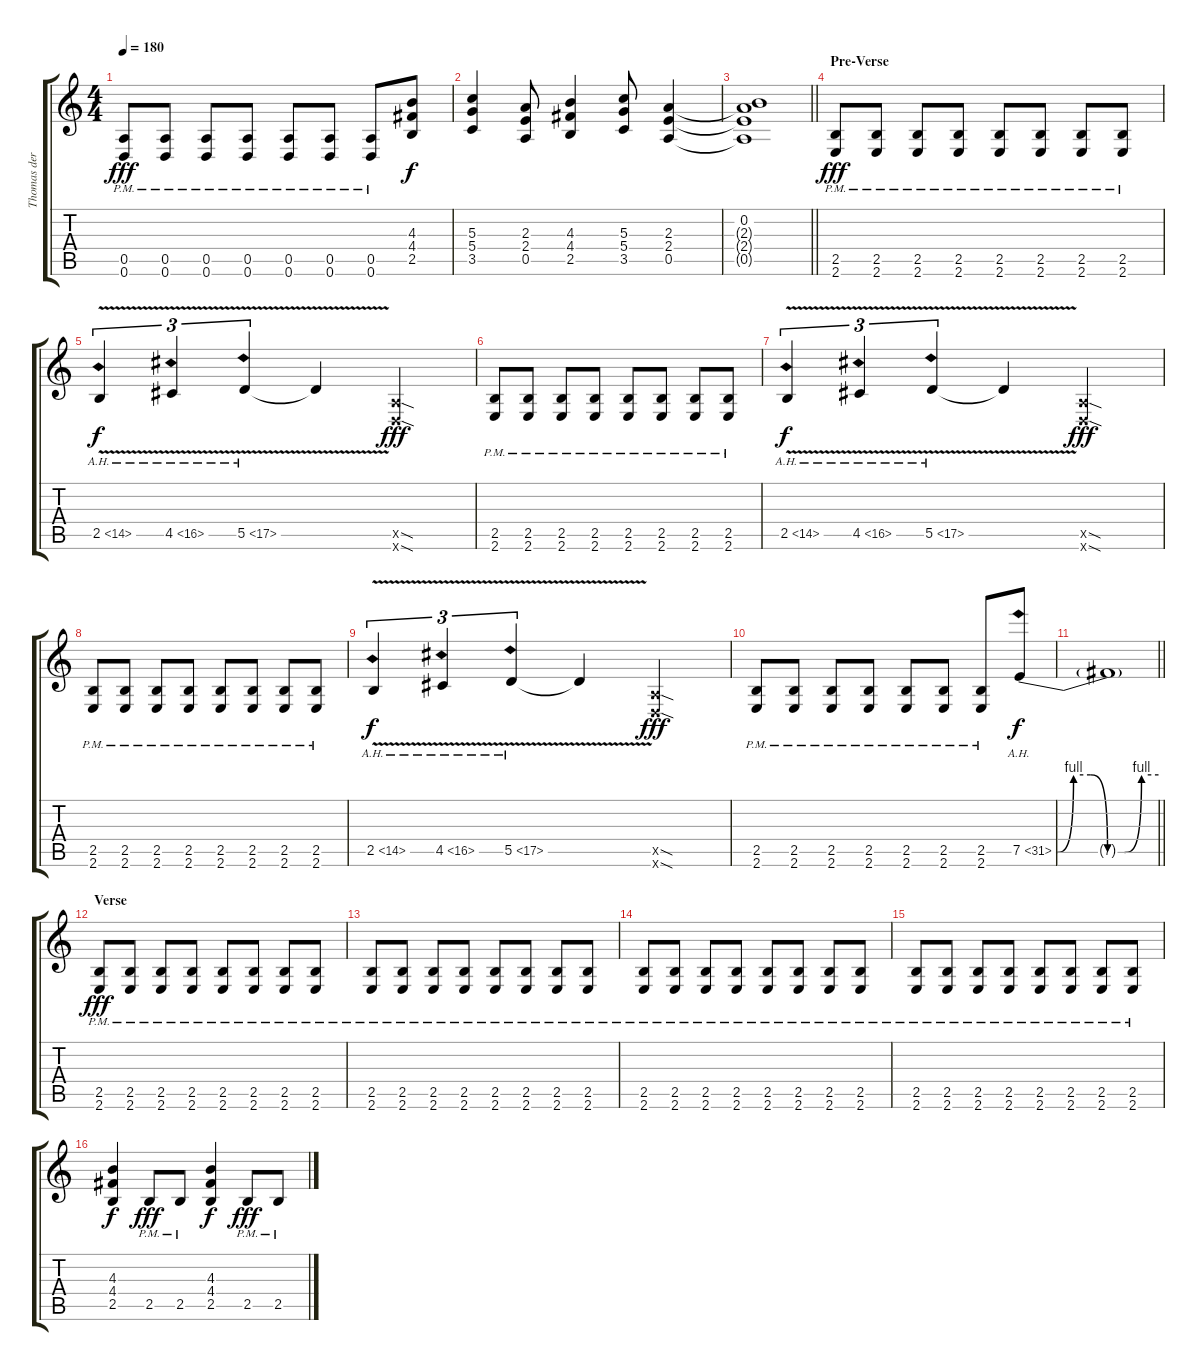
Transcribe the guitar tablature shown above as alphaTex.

\track ("Thomas der Münzer" "Thomas der") {instrument distortionguitar}
\staff {score tabs}
\tuning (E4 B3 G3 D3 A2 D2) {hide}
\ts (4 4)
\tempo 180
\clef g2
\ks c
(0.5{pm} 0.6{pm}).8{dy fff} (0.5{pm} 0.6{pm}).8 (0.5{pm} 0.6{pm}).8 (0.5{pm} 0.6{pm}).8 (0.5{pm} 0.6{pm}).8 (0.5{pm} 0.6{pm}).8 (0.5{pm} 0.6{pm}).8 (4.3 4.4 2.5).8{dy f} |
(5.3 5.4 3.5).4 (2.3 2.4 0.5).8 (4.3 4.4 2.5).4 (5.3 5.4 3.5).8 (2.3 2.4 0.5).4 |
\barLineRight lightlight
(0.2 2.3{t} 2.4{t} 0.5{t}).1 |
\section ("" "Pre-Verse")
(2.5{pm} 2.6{pm}).8{dy fff} (2.5{pm} 2.6{pm}).8 (2.5{pm} 2.6{pm}).8 (2.5{pm} 2.6{pm}).8 (2.5{pm} 2.6{pm}).8 (2.5{pm} 2.6{pm}).8 (2.5{pm} 2.6{pm}).8 (2.5{pm} 2.6{pm}).8 |
2.5{ah 12 v}.4{tu (3 2) dy f} 4.5{ah 12 v}.4{tu (3 2)} 5.5{ah 12 v}.4{tu (3 2)} 5.5{t}.4 (0.5{sod x} 0.6{sod x}).4{dy fff} |
(2.5{pm} 2.6{pm}).8 (2.5{pm} 2.6{pm}).8 (2.5{pm} 2.6{pm}).8 (2.5{pm} 2.6{pm}).8 (2.5{pm} 2.6{pm}).8 (2.5{pm} 2.6{pm}).8 (2.5{pm} 2.6{pm}).8 (2.5{pm} 2.6{pm}).8 |
2.5{ah 12 v}.4{tu (3 2) dy f} 4.5{ah 12 v}.4{tu (3 2)} 5.5{ah 12 v}.4{tu (3 2)} 5.5{t}.4 (0.5{sod x} 0.6{sod x}).4{dy fff} |
(2.5{pm} 2.6{pm}).8 (2.5{pm} 2.6{pm}).8 (2.5{pm} 2.6{pm}).8 (2.5{pm} 2.6{pm}).8 (2.5{pm} 2.6{pm}).8 (2.5{pm} 2.6{pm}).8 (2.5{pm} 2.6{pm}).8 (2.5{pm} 2.6{pm}).8 |
2.5{ah 12 v}.4{tu (3 2) dy f} 4.5{ah 12 v}.4{tu (3 2)} 5.5{ah 12 v}.4{tu (3 2)} 5.5{t}.4 (0.5{sod x} 0.6{sod x}).4{dy fff} |
(2.5{pm} 2.6{pm}).8 (2.5{pm} 2.6{pm}).8 (2.5{pm} 2.6{pm}).8 (2.5{pm} 2.6{pm}).8 (2.5{pm} 2.6{pm}).8 (2.5{pm} 2.6{pm}).8 (2.5{pm} 2.6{pm}).8 7.5{be (custom 0 0 10 4 20 4 30 0 40 0 50 4 60 4) ah 24}.8{dy f} |
\barLineRight lightlight
7.5{t}.1 |
\section ("" "Verse")
(2.5{pm} 2.6{pm}).8{dy fff} (2.5{pm} 2.6{pm}).8 (2.5{pm} 2.6{pm}).8 (2.5{pm} 2.6{pm}).8 (2.5{pm} 2.6{pm}).8 (2.5{pm} 2.6{pm}).8 (2.5{pm} 2.6{pm}).8 (2.5{pm} 2.6{pm}).8 |
(2.5{pm} 2.6{pm}).8 (2.5{pm} 2.6{pm}).8 (2.5{pm} 2.6{pm}).8 (2.5{pm} 2.6{pm}).8 (2.5{pm} 2.6{pm}).8 (2.5{pm} 2.6{pm}).8 (2.5{pm} 2.6{pm}).8 (2.5{pm} 2.6{pm}).8 |
(2.5{pm} 2.6{pm}).8 (2.5{pm} 2.6{pm}).8 (2.5{pm} 2.6{pm}).8 (2.5{pm} 2.6{pm}).8 (2.5{pm} 2.6{pm}).8 (2.5{pm} 2.6{pm}).8 (2.5{pm} 2.6{pm}).8 (2.5{pm} 2.6{pm}).8 |
(2.5{pm} 2.6{pm}).8 (2.5{pm} 2.6{pm}).8 (2.5{pm} 2.6{pm}).8 (2.5{pm} 2.6{pm}).8 (2.5{pm} 2.6{pm}).8 (2.5{pm} 2.6{pm}).8 (2.5{pm} 2.6{pm}).8 (2.5{pm} 2.6{pm}).8 |
(4.3 4.4 2.5).4{dy f} 2.5{pm}.8{dy fff} 2.5{pm}.8 (4.3 4.4 2.5).4{dy f} 2.5{pm}.8{dy fff} 2.5{pm}.8
